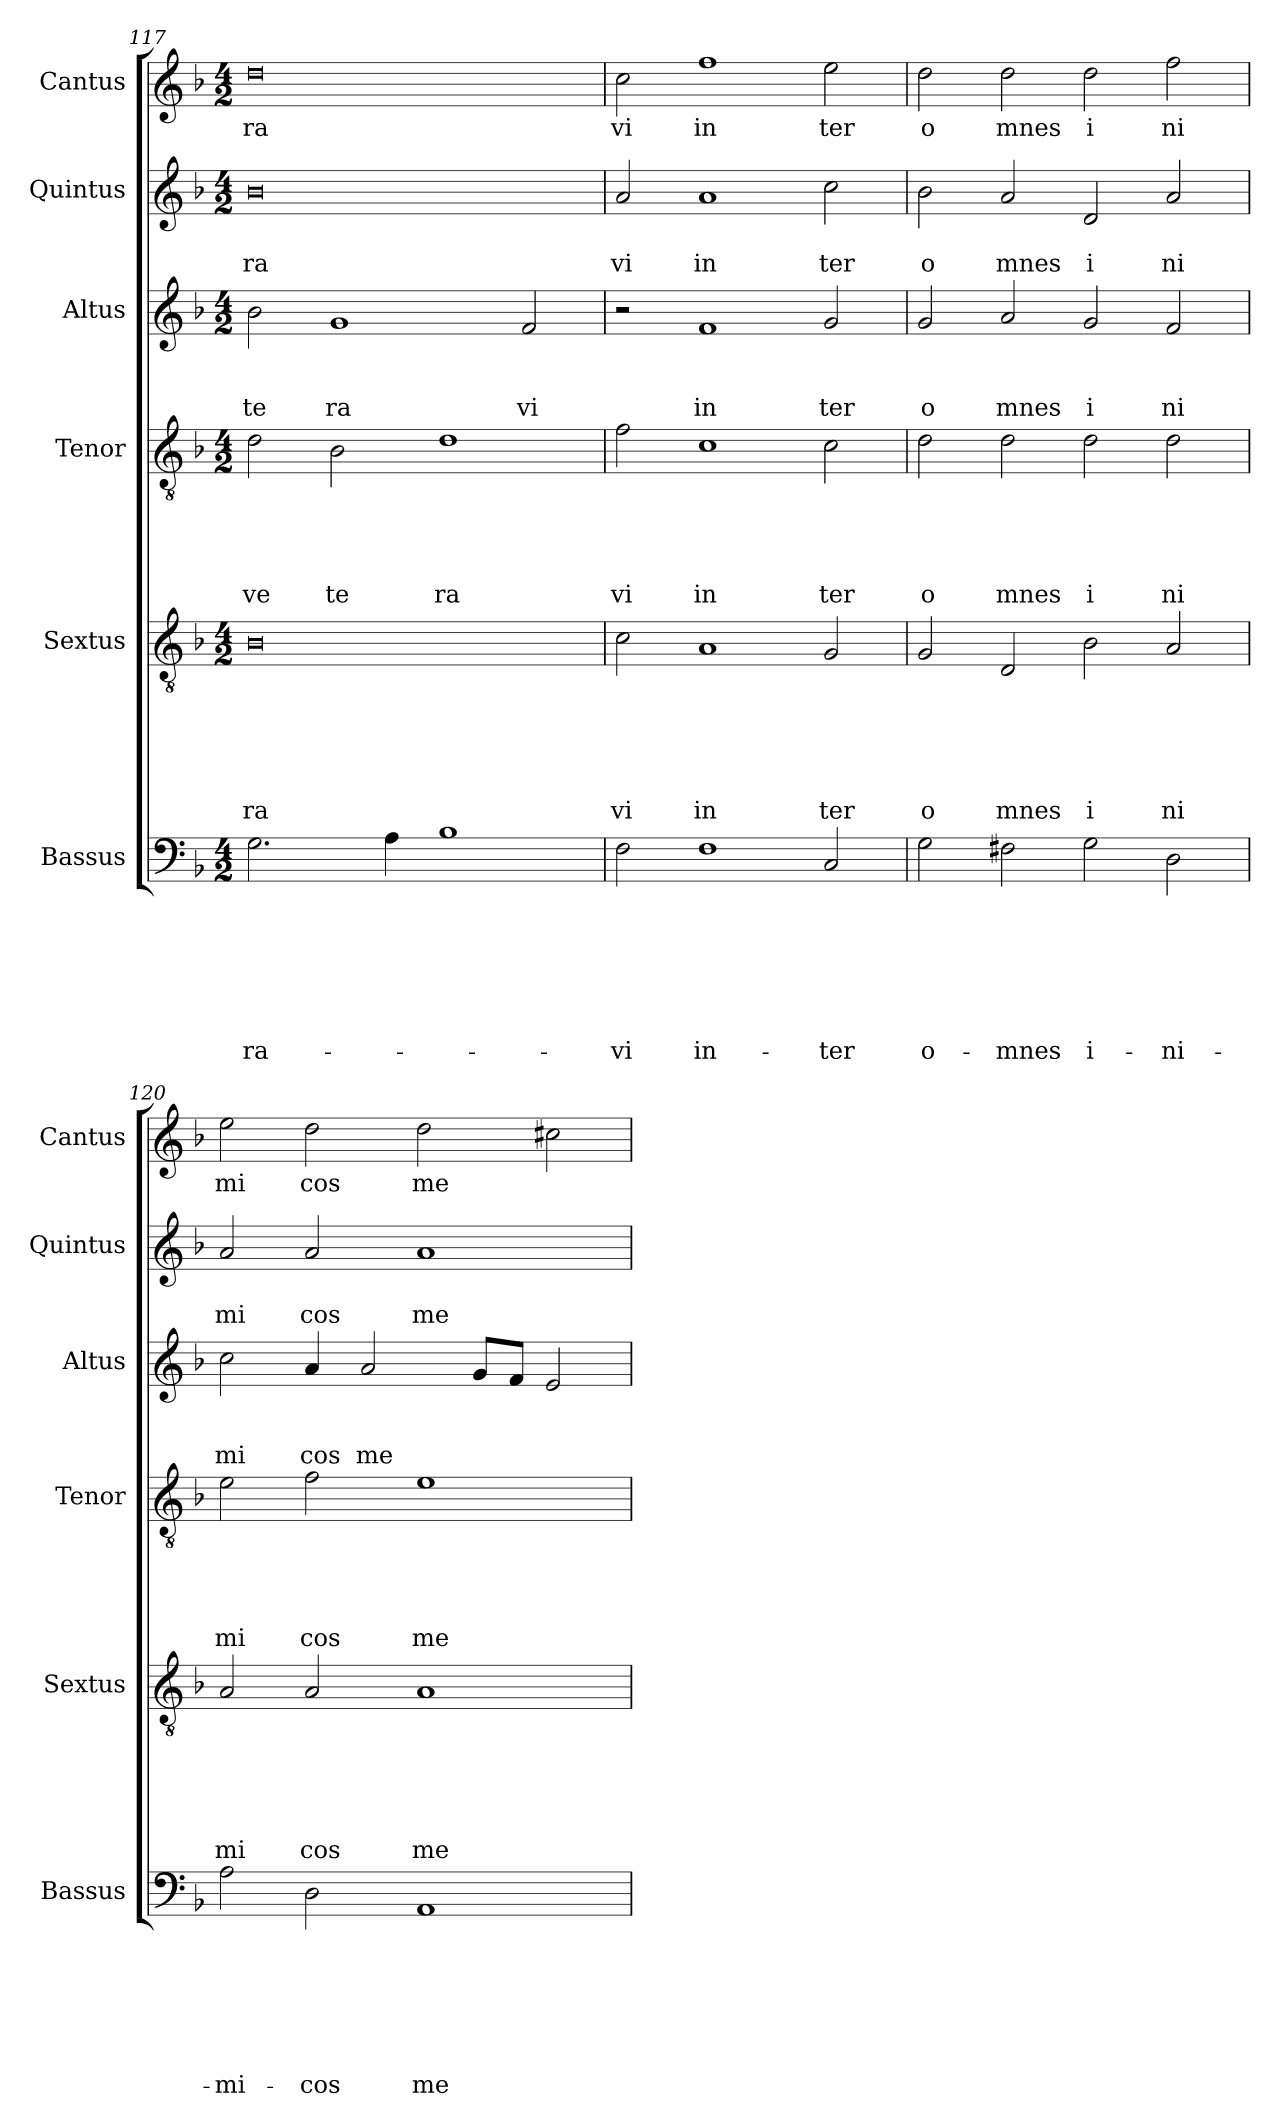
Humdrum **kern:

**kern	**text	**text	**text	**text	**text	**text	**text	**kern	**text	**text	**text	**text	**text	**text	**kern	**text	**text	**text	**text	**text	**kern	**text	**text	**text	**kern	**text	**text	**kern	**text
*part6	*part6	*part6	*part6	*part6	*part6	*part6	*part6	*part5	*part5	*part5	*part5	*part5	*part5	*part5	*part4	*part4	*part4	*part4	*part4	*part4	*part3	*part3	*part3	*part3	*part2	*part2	*part2	*part1	*part1
*staff6	*staff6	*staff6	*staff6	*staff6	*staff6	*staff6	*staff6	*staff5	*staff5	*staff5	*staff5	*staff5	*staff5	*staff5	*staff4	*staff4	*staff4	*staff4	*staff4	*staff4	*staff3	*staff3	*staff3	*staff3	*staff2	*staff2	*staff2	*staff1	*staff1
*I"Bassus	*	*	*	*	*	*	*	*I"Sextus	*	*	*	*	*	*	*I"Tenor	*	*	*	*	*	*I"Altus	*	*	*	*I"Quintus	*	*	*I"Cantus	*
*I'Bassus	*	*	*	*	*	*	*	*I'Sextus	*	*	*	*	*	*	*I'Tenor	*	*	*	*	*	*I'Altus	*	*	*	*I'Quintus	*	*	*I'Cantus	*
*clefF4	*	*	*	*	*	*	*	*clefGv2	*	*	*	*	*	*	*clefGv2	*	*	*	*	*	*clefG2	*	*	*	*clefG2	*	*	*clefG2	*
*k[b-]	*	*	*	*	*	*	*	*k[b-]	*	*	*	*	*	*	*k[b-]	*	*	*	*	*	*k[b-]	*	*	*	*k[b-]	*	*	*k[b-]	*
*F:	*	*	*	*	*	*	*	*F:	*	*	*	*	*	*	*F:	*	*	*	*	*	*F:	*	*	*	*F:	*	*	*F:	*
*M4/2	*	*	*	*	*	*	*	*M4/2	*	*	*	*	*	*	*M4/2	*	*	*	*	*	*M4/2	*	*	*	*M4/2	*	*	*M4/2	*
=117	=117	=117	=117	=117	=117	=117	=117	=117	=117	=117	=117	=117	=117	=117	=117	=117	=117	=117	=117	=117	=117	=117	=117	=117	=117	=117	=117	=117	=117
!	!	!	!	!	!	!	!LO:LY:b	!	!	!	!	!	!	!LO:LY:b	!	!	!	!	!	!LO:LY:b	!	!	!	!LO:LY:b	!	!	!LO:LY:b	!	!LO:LY:b
2.G\	.	.	.	.	.	.	-ra-	0B-	.	.	.	.	.	ra	2d\	.	.	.	.	ve	2b-\	.	.	te	0b-	.	ra	0dd	ra
!	!	!	!	!	!	!	!	!	!	!	!	!	!	!	!	!	!	!	!	!LO:LY:b	!	!	!	!LO:LY:b	!	!	!	!	!
.	.	.	.	.	.	.	.	.	.	.	.	.	.	.	2B-\	.	.	.	.	te	1g	.	.	ra	.	.	.	.	.
4A\	.	.	.	.	.	.	.	.	.	.	.	.	.	.	.	.	.	.	.	.	.	.	.	.	.	.	.	.	.
!	!	!	!	!	!	!	!	!	!	!	!	!	!	!	!	!	!	!	!	!LO:LY:b	!	!	!	!	!	!	!	!	!
1B-	.	.	.	.	.	.	.	.	.	.	.	.	.	.	1d	.	.	.	.	ra	.	.	.	.	.	.	.	.	.
!	!	!	!	!	!	!	!	!	!	!	!	!	!	!	!	!	!	!	!	!	!	!	!	!LO:LY:b	!	!	!	!	!
.	.	.	.	.	.	.	.	.	.	.	.	.	.	.	.	.	.	.	.	.	2f/	.	.	vi	.	.	.	.	.
=118	=118	=118	=118	=118	=118	=118	=118	=118	=118	=118	=118	=118	=118	=118	=118	=118	=118	=118	=118	=118	=118	=118	=118	=118	=118	=118	=118	=118	=118
!	!	!	!	!	!	!	!LO:LY:b	!	!	!	!	!	!	!LO:LY:b	!	!	!	!	!	!LO:LY:b	!	!	!	!	!	!	!LO:LY:b	!	!LO:LY:b
2F\	.	.	.	.	.	.	-vi	2c\	.	.	.	.	.	vi	2f\	.	.	.	.	vi	2r	.	.	.	2a/	.	vi	2cc\	vi
!	!	!	!	!	!	!	!LO:LY:b	!	!	!	!	!	!	!LO:LY:b	!	!	!	!	!	!LO:LY:b	!	!	!	!LO:LY:b	!	!	!LO:LY:b	!	!LO:LY:b
1F	.	.	.	.	.	.	in-	1A	.	.	.	.	.	in	1c	.	.	.	.	in	1f	.	.	in	1a	.	in	1ff	in
!	!	!	!	!	!	!	!LO:LY:b	!	!	!	!	!	!	!LO:LY:b	!	!	!	!	!	!LO:LY:b	!	!	!	!LO:LY:b	!	!	!LO:LY:b	!	!LO:LY:b
2C/	.	.	.	.	.	.	-ter	2G/	.	.	.	.	.	ter	2c\	.	.	.	.	ter	2g/	.	.	ter	2cc\	.	ter	2ee\	ter
=119	=119	=119	=119	=119	=119	=119	=119	=119	=119	=119	=119	=119	=119	=119	=119	=119	=119	=119	=119	=119	=119	=119	=119	=119	=119	=119	=119	=119	=119
!	!	!	!	!	!	!	!LO:LY:b	!	!	!	!	!	!	!LO:LY:b	!	!	!	!	!	!LO:LY:b	!	!	!	!LO:LY:b	!	!	!LO:LY:b	!	!LO:LY:b
2G\	.	.	.	.	.	.	o-	2G/	.	.	.	.	.	o	2d\	.	.	.	.	o	2g/	.	.	o	2b-\	.	o	2dd\	o
!	!	!	!	!	!	!	!LO:LY:b	!	!	!	!	!	!	!LO:LY:b	!	!	!	!	!	!LO:LY:b	!	!	!	!LO:LY:b	!	!	!LO:LY:b	!	!LO:LY:b
2F#X\	.	.	.	.	.	.	-mnes	2D/	.	.	.	.	.	mnes	2d\	.	.	.	.	mnes	2a/	.	.	mnes	2a/	.	mnes	2dd\	mnes
!	!	!	!	!	!	!	!LO:LY:b	!	!	!	!	!	!	!LO:LY:b	!	!	!	!	!	!LO:LY:b	!	!	!	!LO:LY:b	!	!	!LO:LY:b	!	!LO:LY:b
2G\	.	.	.	.	.	.	i-	2B-\	.	.	.	.	.	i	2d\	.	.	.	.	i	2g/	.	.	i	2d/	.	i	2dd\	i
!	!	!	!	!	!	!	!LO:LY:b	!	!	!	!	!	!	!LO:LY:b	!	!	!	!	!	!LO:LY:b	!	!	!	!LO:LY:b	!	!	!LO:LY:b	!	!LO:LY:b
2D\	.	.	.	.	.	.	-ni-	2A/	.	.	.	.	.	ni	2d\	.	.	.	.	ni	2f/	.	.	ni	2a/	.	ni	2ff\	ni
=120	=120	=120	=120	=120	=120	=120	=120	=120	=120	=120	=120	=120	=120	=120	=120	=120	=120	=120	=120	=120	=120	=120	=120	=120	=120	=120	=120	=120	=120
!	!	!	!	!	!	!	!LO:LY:b	!	!	!	!	!	!	!LO:LY:b	!	!	!	!	!	!LO:LY:b	!	!	!	!LO:LY:b	!	!	!LO:LY:b	!	!LO:LY:b
2A\	.	.	.	.	.	.	-mi-	2A/	.	.	.	.	.	mi	2e\	.	.	.	.	mi	2cc\	.	.	mi	2a/	.	mi	2ee\	mi
!	!	!	!	!	!	!	!LO:LY:b	!	!	!	!	!	!	!LO:LY:b	!	!	!	!	!	!LO:LY:b	!	!	!	!LO:LY:b	!	!	!LO:LY:b	!	!LO:LY:b
2D\	.	.	.	.	.	.	-cos	2A/	.	.	.	.	.	cos	2f\	.	.	.	.	cos	4a/	.	.	cos	2a/	.	cos	2dd\	cos
!	!	!	!	!	!	!	!	!	!	!	!	!	!	!	!	!	!	!	!	!	!	!	!	!LO:LY:b	!	!	!	!	!
.	.	.	.	.	.	.	.	.	.	.	.	.	.	.	.	.	.	.	.	.	2a/	.	.	me	.	.	.	.	.
!	!	!	!	!	!	!	!LO:LY:b	!	!	!	!	!	!	!LO:LY:b	!	!	!	!	!	!LO:LY:b	!	!	!	!	!	!	!LO:LY:b	!	!LO:LY:b
1AA	.	.	.	.	.	.	me-	1A	.	.	.	.	.	me	1e	.	.	.	.	me	.	.	.	.	1a	.	me	2dd\	me
.	.	.	.	.	.	.	.	.	.	.	.	.	.	.	.	.	.	.	.	.	8g/L	.	.	.	.	.	.	.	.
.	.	.	.	.	.	.	.	.	.	.	.	.	.	.	.	.	.	.	.	.	8f/J	.	.	.	.	.	.	.	.
.	.	.	.	.	.	.	.	.	.	.	.	.	.	.	.	.	.	.	.	.	2e/	.	.	.	.	.	.	2cc#\	.
=	=	=	=	=	=	=	=	=	=	=	=	=	=	=	=	=	=	=	=	=	=	=	=	=	=	=	=	=	=
*-	*-	*-	*-	*-	*-	*-	*-	*-	*-	*-	*-	*-	*-	*-	*-	*-	*-	*-	*-	*-	*-	*-	*-	*-	*-	*-	*-	*-	*-
